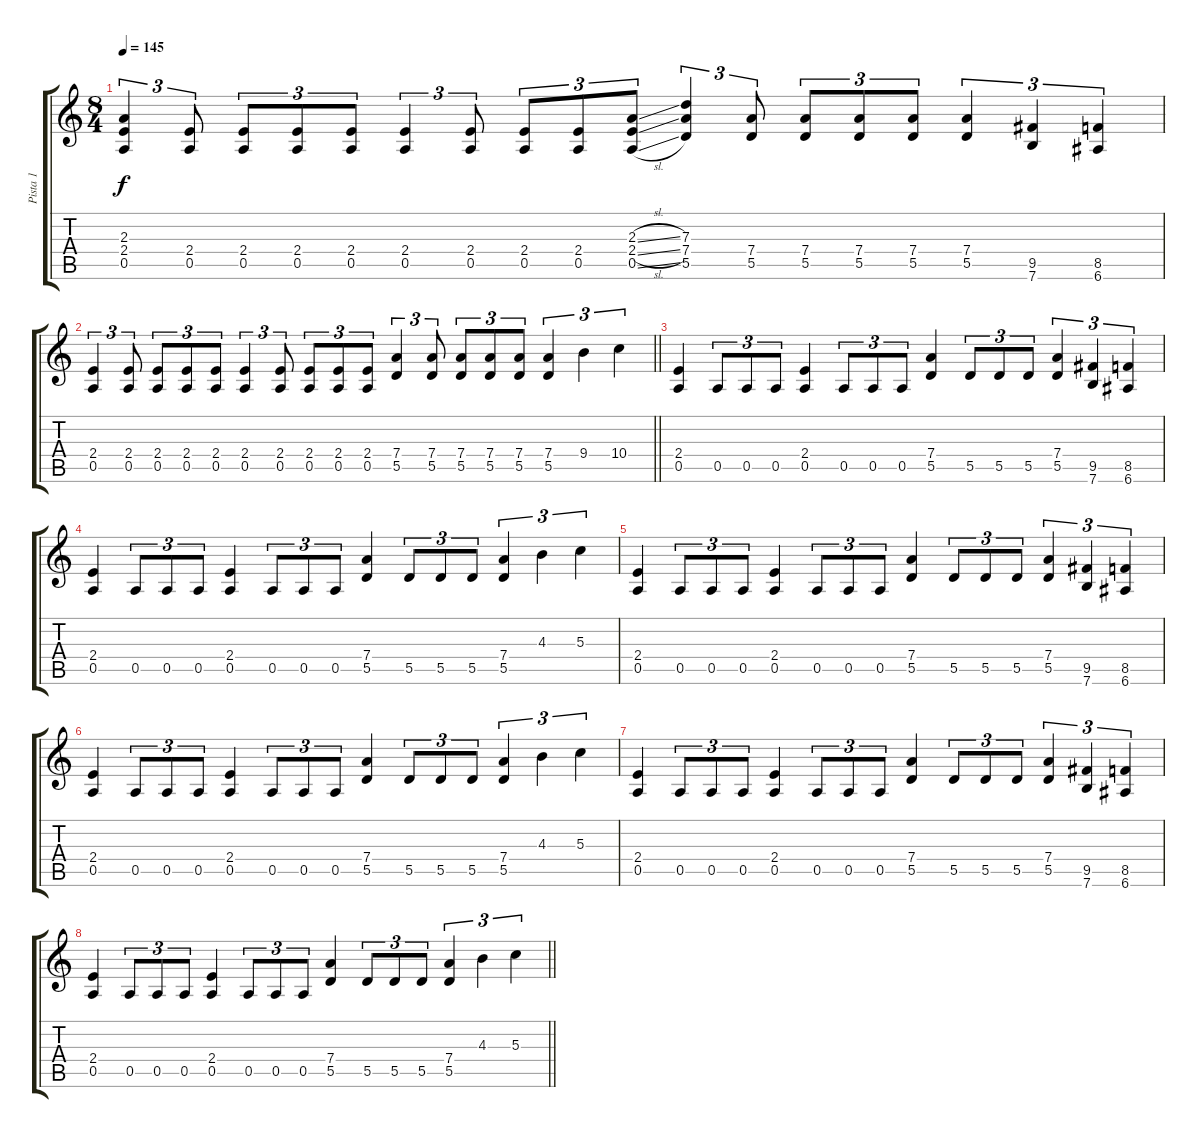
\track ("Pista 1" "Pista 1") {instrument distortionguitar}
\staff {score tabs}
\tuning (E4 B3 G3 D3 A2 E2) {hide}
\ts (8 4)
\tempo 145
\clef g2
\ks c
(2.3 2.4 0.5).4{tu (3 2) dy f} (2.4 0.5).8{tu (3 2)} (2.4 0.5).8{tu (3 2)} (2.4 0.5).8{tu (3 2)} (2.4 0.5).8{tu (3 2)} (2.4 0.5).4{tu (3 2)} (2.4 0.5).8{tu (3 2)} (2.4 0.5).8{tu (3 2)} (2.4 0.5).8{tu (3 2)} (2.3{sl} 2.4{sl} 0.5{sl}).8{tu (3 2)} (7.3 7.4 5.5).4{tu (3 2)} (7.4 5.5).8{tu (3 2)} (7.4 5.5).8{tu (3 2)} (7.4 5.5).8{tu (3 2)} (7.4 5.5).8{tu (3 2)} (7.4 5.5).4{tu (3 2)} (9.5 7.6).4{tu (3 2)} (8.5 6.6).4{tu (3 2)} |
\barLineRight lightlight
(2.4 0.5).4{tu (3 2)} (2.4 0.5).8{tu (3 2)} (2.4 0.5).8{tu (3 2)} (2.4 0.5).8{tu (3 2)} (2.4 0.5).8{tu (3 2)} (2.4 0.5).4{tu (3 2)} (2.4 0.5).8{tu (3 2)} (2.4 0.5).8{tu (3 2)} (2.4 0.5).8{tu (3 2)} (2.4 0.5).8{tu (3 2)} (7.4 5.5).4{tu (3 2)} (7.4 5.5).8{tu (3 2)} (7.4 5.5).8{tu (3 2)} (7.4 5.5).8{tu (3 2)} (7.4 5.5).8{tu (3 2)} (7.4 5.5).4{tu (3 2)} 9.4.4{tu (3 2)} 10.4.4{tu (3 2)} |
(2.4 0.5).4 0.5.8{tu (3 2)} 0.5.8{tu (3 2)} 0.5.8{tu (3 2)} (2.4 0.5).4 0.5.8{tu (3 2)} 0.5.8{tu (3 2)} 0.5.8{tu (3 2)} (7.4 5.5).4 5.5.8{tu (3 2)} 5.5.8{tu (3 2)} 5.5.8{tu (3 2)} (7.4 5.5).4{tu (3 2)} (9.5 7.6).4{tu (3 2)} (8.5 6.6).4{tu (3 2)} |
(2.4 0.5).4 0.5.8{tu (3 2)} 0.5.8{tu (3 2)} 0.5.8{tu (3 2)} (2.4 0.5).4 0.5.8{tu (3 2)} 0.5.8{tu (3 2)} 0.5.8{tu (3 2)} (7.4 5.5).4 5.5.8{tu (3 2)} 5.5.8{tu (3 2)} 5.5.8{tu (3 2)} (7.4 5.5).4{tu (3 2)} 4.3.4{tu (3 2)} 5.3.4{tu (3 2)} |
(2.4 0.5).4 0.5.8{tu (3 2)} 0.5.8{tu (3 2)} 0.5.8{tu (3 2)} (2.4 0.5).4 0.5.8{tu (3 2)} 0.5.8{tu (3 2)} 0.5.8{tu (3 2)} (7.4 5.5).4 5.5.8{tu (3 2)} 5.5.8{tu (3 2)} 5.5.8{tu (3 2)} (7.4 5.5).4{tu (3 2)} (9.5 7.6).4{tu (3 2)} (8.5 6.6).4{tu (3 2)} |
(2.4 0.5).4 0.5.8{tu (3 2)} 0.5.8{tu (3 2)} 0.5.8{tu (3 2)} (2.4 0.5).4 0.5.8{tu (3 2)} 0.5.8{tu (3 2)} 0.5.8{tu (3 2)} (7.4 5.5).4 5.5.8{tu (3 2)} 5.5.8{tu (3 2)} 5.5.8{tu (3 2)} (7.4 5.5).4{tu (3 2)} 4.3.4{tu (3 2)} 5.3.4{tu (3 2)} |
(2.4 0.5).4 0.5.8{tu (3 2)} 0.5.8{tu (3 2)} 0.5.8{tu (3 2)} (2.4 0.5).4 0.5.8{tu (3 2)} 0.5.8{tu (3 2)} 0.5.8{tu (3 2)} (7.4 5.5).4 5.5.8{tu (3 2)} 5.5.8{tu (3 2)} 5.5.8{tu (3 2)} (7.4 5.5).4{tu (3 2)} (9.5 7.6).4{tu (3 2)} (8.5 6.6).4{tu (3 2)} |
\barLineRight lightlight
(2.4 0.5).4 0.5.8{tu (3 2)} 0.5.8{tu (3 2)} 0.5.8{tu (3 2)} (2.4 0.5).4 0.5.8{tu (3 2)} 0.5.8{tu (3 2)} 0.5.8{tu (3 2)} (7.4 5.5).4 5.5.8{tu (3 2)} 5.5.8{tu (3 2)} 5.5.8{tu (3 2)} (7.4 5.5).4{tu (3 2)} 4.3.4{tu (3 2)} 5.3.4{tu (3 2)}
